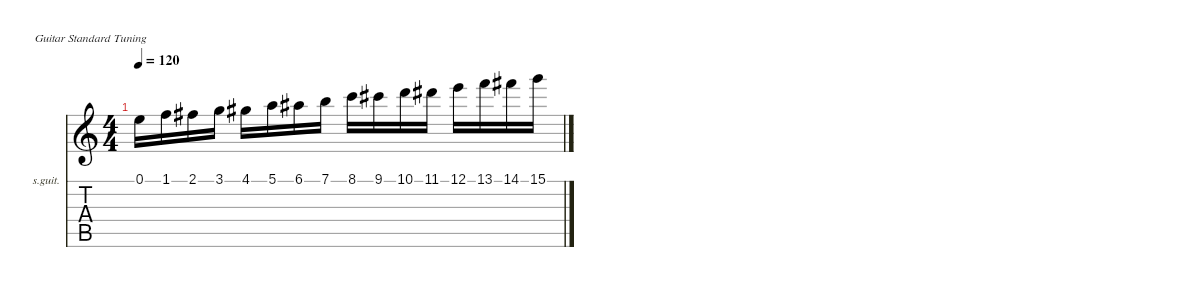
\defaultSystemsLayout 4
\hideDynamics
\bracketExtendMode nobrackets
\firstSystemTrackNameOrientation horizontal
\otherSystemsTrackNameOrientation horizontal
\track ("Steel Guitar" "s.guit.") {instrument acousticguitarsteel}
\staff {score tabs}
\tuning (E4 B3 G3 D3 A2 E2)
\ts (4 4)
\tempo 120
\clef g2
\ks c
0.1.16{dy mf instrument acousticguitarsteel} 1.1.16 2.1.16 3.1.16 4.1.16 5.1.16 6.1.16 7.1.16 8.1.16 9.1.16 10.1.16 11.1.16 12.1.16 13.1.16 14.1.16 15.1.16
